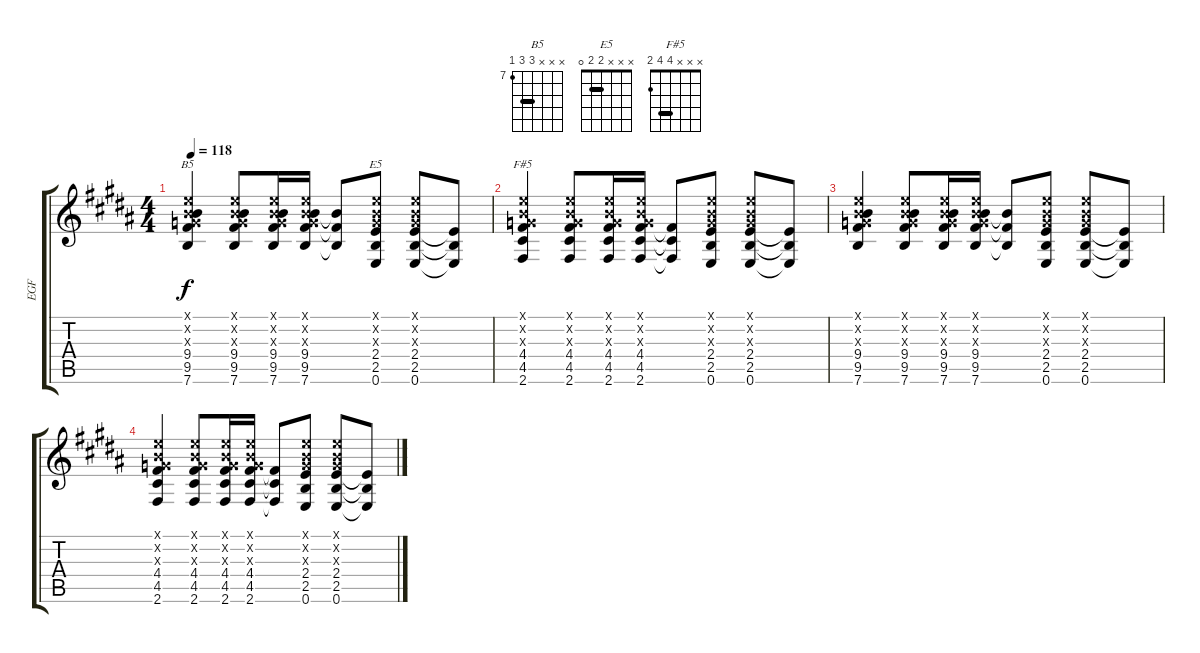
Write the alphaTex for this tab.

\track ("EGF" "EGF") {instrument distortionguitar}
\staff {score tabs}
\tuning (E4 B3 G3 D3 A2 E2) {hide}
\chord ("B5" x x x 9 9 7) {firstfret 7 barre 9}
\chord ("E5" x x x 2 2 0) {barre 2}
\chord ("F#5" x x x 4 4 2) {barre 4}
\ts (4 4)
\tempo 118
\clef g2
\ks b
(0.1{x} 0.2{x} 0.3{x} 9.4 9.5 7.6).4{ch "B5" dy f} (0.1{x} 0.2{x} 0.3{x} 9.4 9.5 7.6).8 (0.1{x} 0.2{x} 0.3{x} 9.4 9.5 7.6).16 (0.1{x} 0.2{x} 0.3{x} 9.4 9.5 7.6).16 (9.4{t} 9.5{t} 7.6{t}).8 (0.1{x} 0.2{x} 0.3{x} 2.4 2.5 0.6).8{ch "E5"} (0.1{x} 0.2{x} 0.3{x} 2.4 2.5 0.6).8 (2.4{t} 2.5{t} 0.6{t}).8 |
(0.1{x} 0.2{x} 0.3{x} 4.4 4.5 2.6).4{ch "F#5"} (0.1{x} 0.2{x} 0.3{x} 4.4 4.5 2.6).8 (0.1{x} 0.2{x} 0.3{x} 4.4 4.5 2.6).16 (0.1{x} 0.2{x} 0.3{x} 4.4 4.5 2.6).16 (4.4{t} 4.5{t} 2.6{t}).8 (0.1{x} 0.2{x} 0.3{x} 2.4 2.5 0.6).8 (0.1{x} 0.2{x} 0.3{x} 2.4 2.5 0.6).8 (2.4{t} 2.5{t} 0.6{t}).8 |
(0.1{x} 0.2{x} 0.3{x} 9.4 9.5 7.6).4 (0.1{x} 0.2{x} 0.3{x} 9.4 9.5 7.6).8 (0.1{x} 0.2{x} 0.3{x} 9.4 9.5 7.6).16 (0.1{x} 0.2{x} 0.3{x} 9.4 9.5 7.6).16 (9.4{t} 9.5{t} 7.6{t}).8 (0.1{x} 0.2{x} 0.3{x} 2.4 2.5 0.6).8 (0.1{x} 0.2{x} 0.3{x} 2.4 2.5 0.6).8 (2.4{t} 2.5{t} 0.6{t}).8 |
(0.1{x} 0.2{x} 0.3{x} 4.4 4.5 2.6).4 (0.1{x} 0.2{x} 0.3{x} 4.4 4.5 2.6).8 (0.1{x} 0.2{x} 0.3{x} 4.4 4.5 2.6).16 (0.1{x} 0.2{x} 0.3{x} 4.4 4.5 2.6).16 (4.4{t} 4.5{t} 2.6{t}).8 (0.1{x} 0.2{x} 0.3{x} 2.4 2.5 0.6).8 (0.1{x} 0.2{x} 0.3{x} 2.4 2.5 0.6).8 (2.4{t} 2.5{t} 0.6{t}).8
